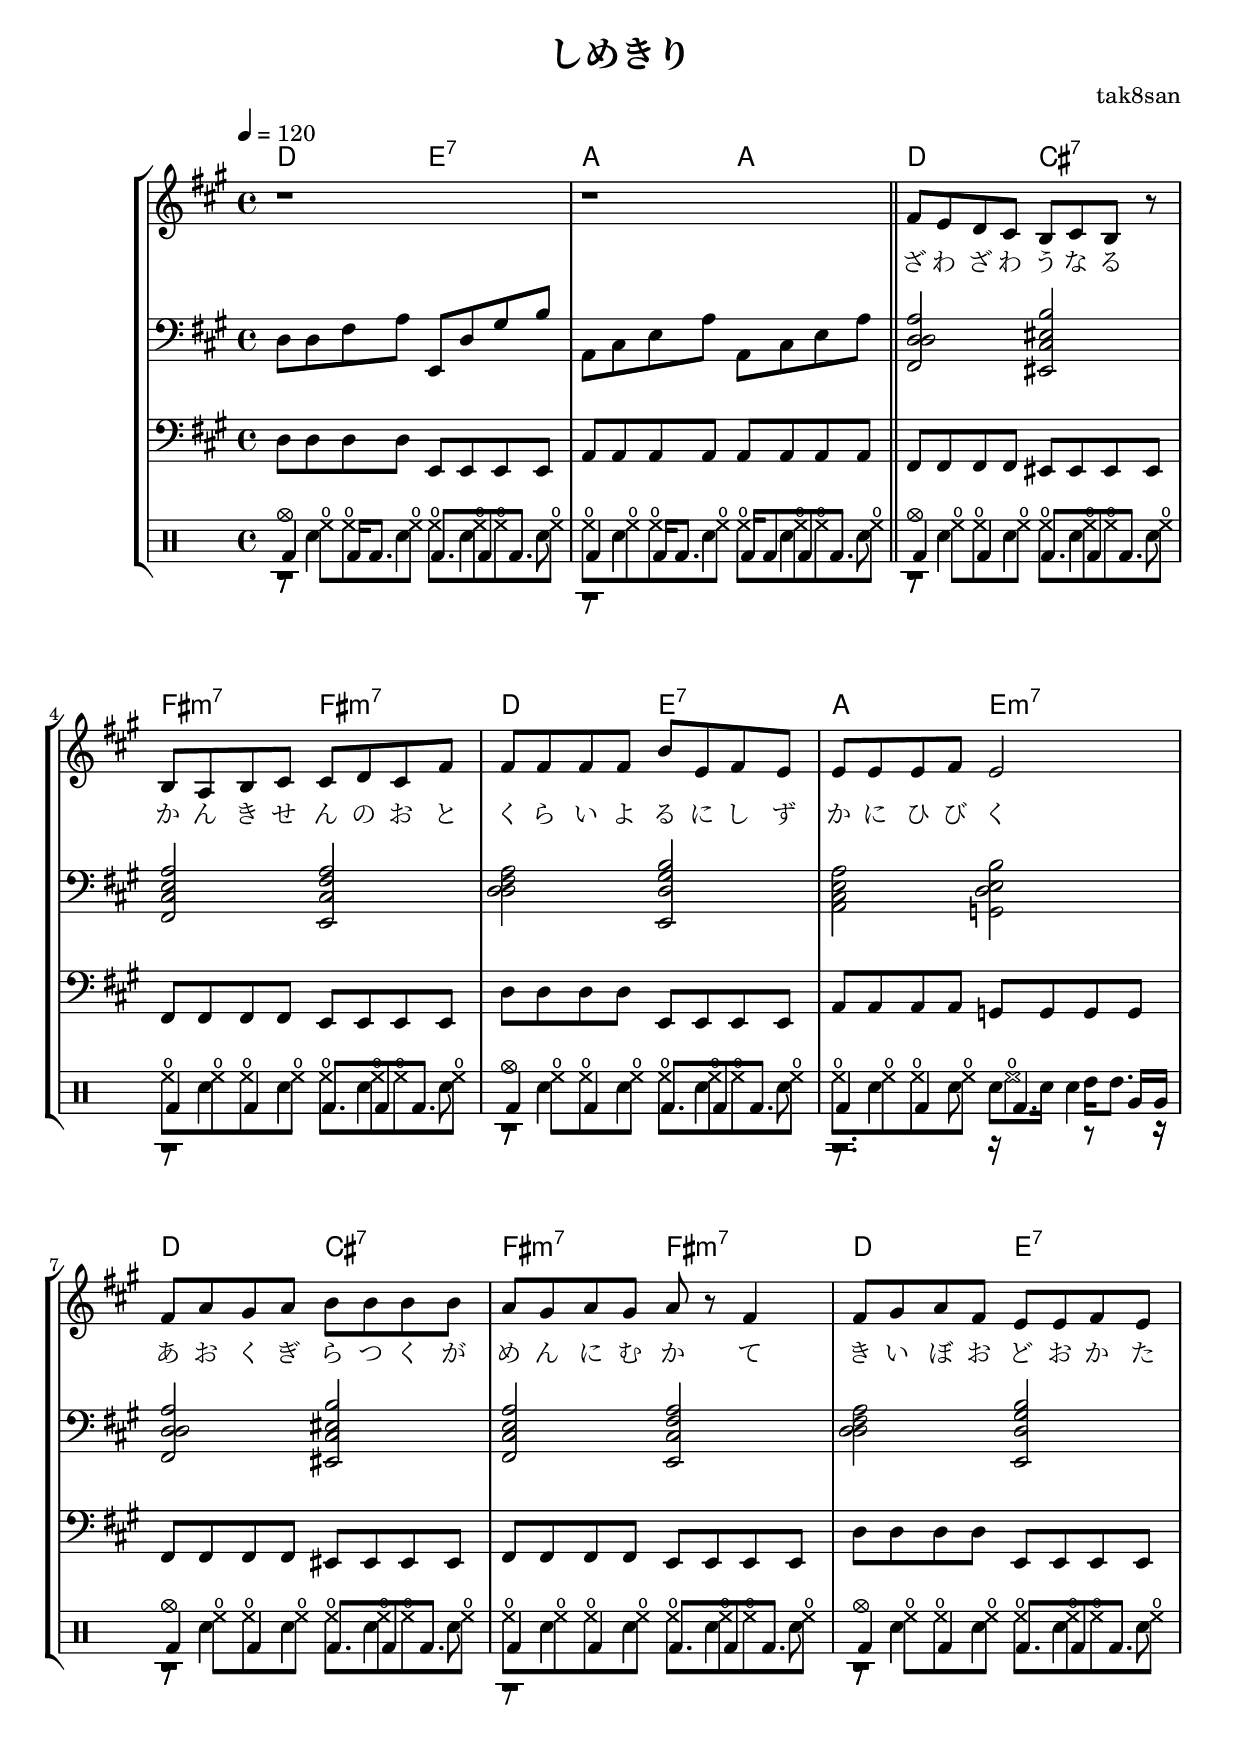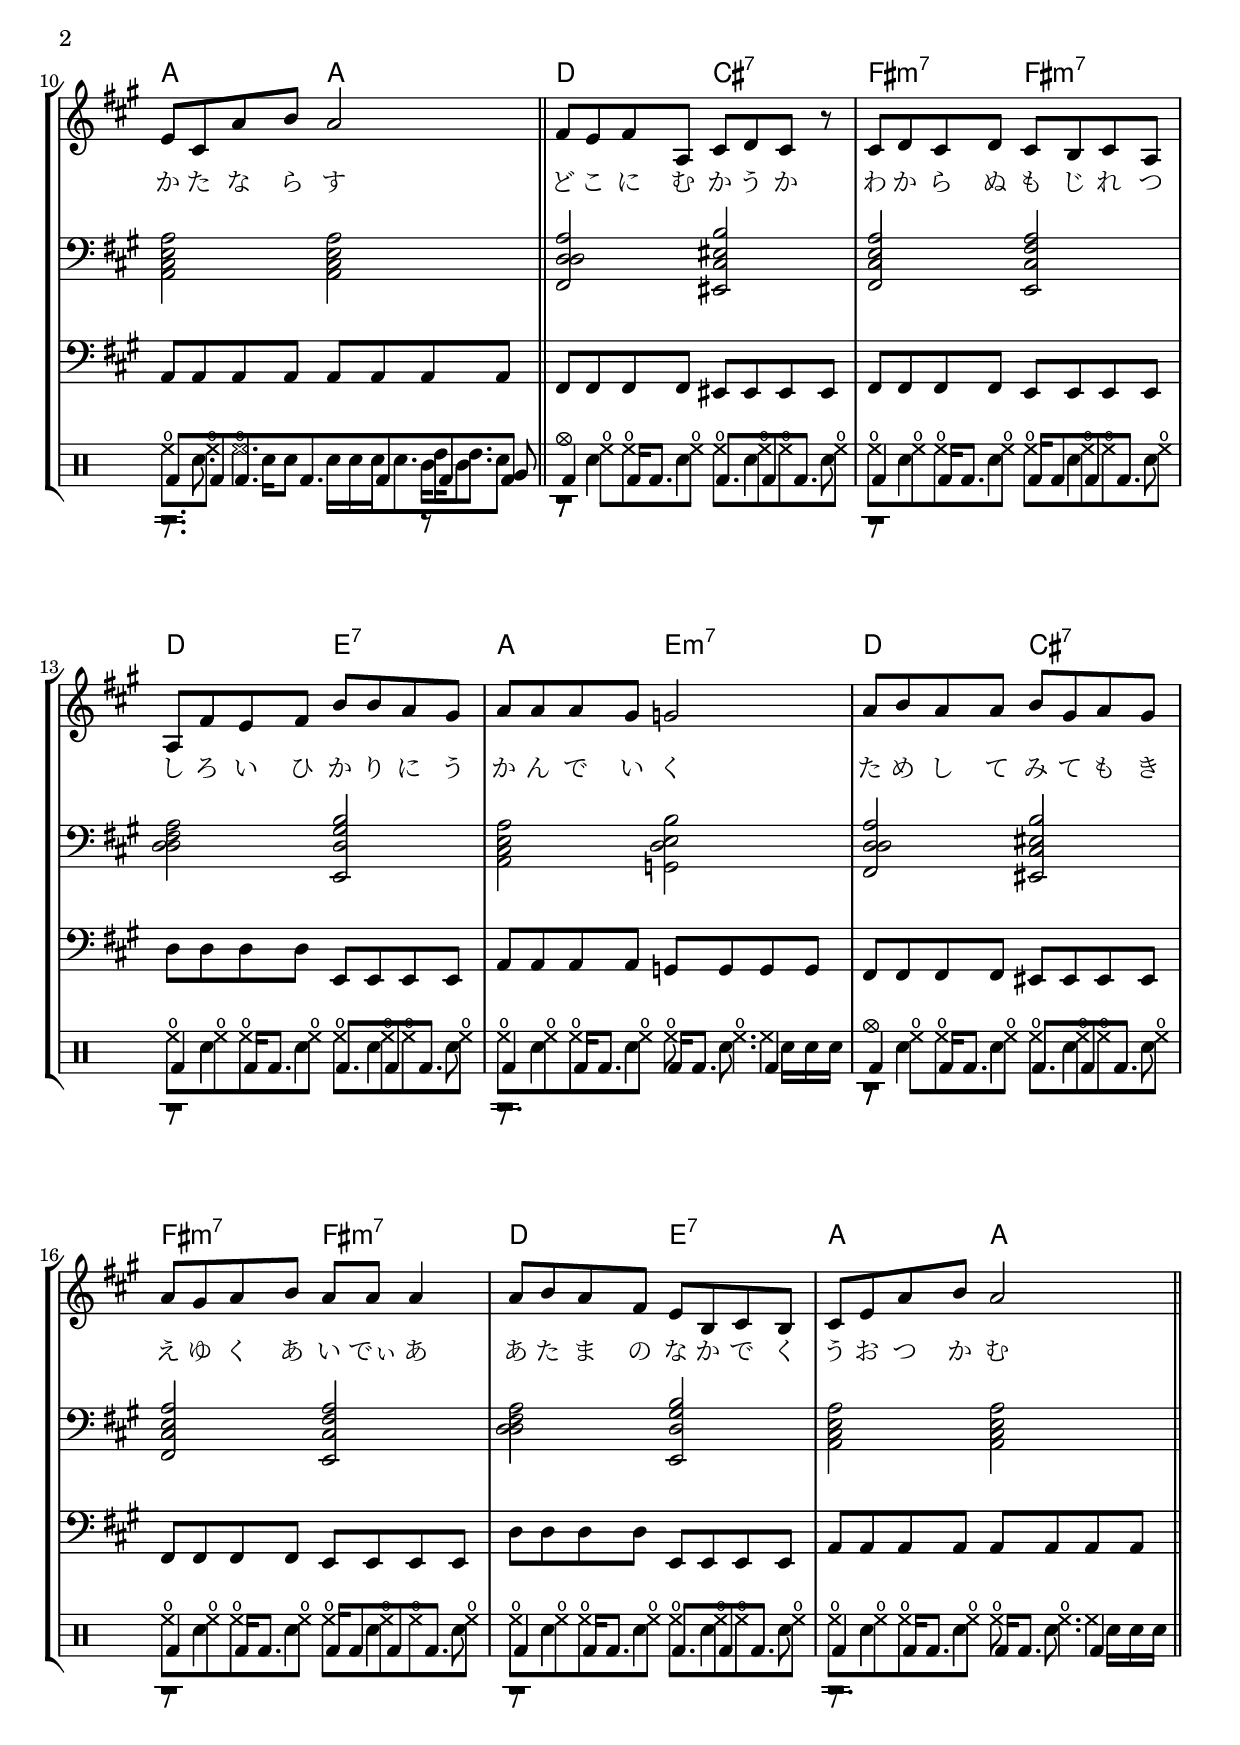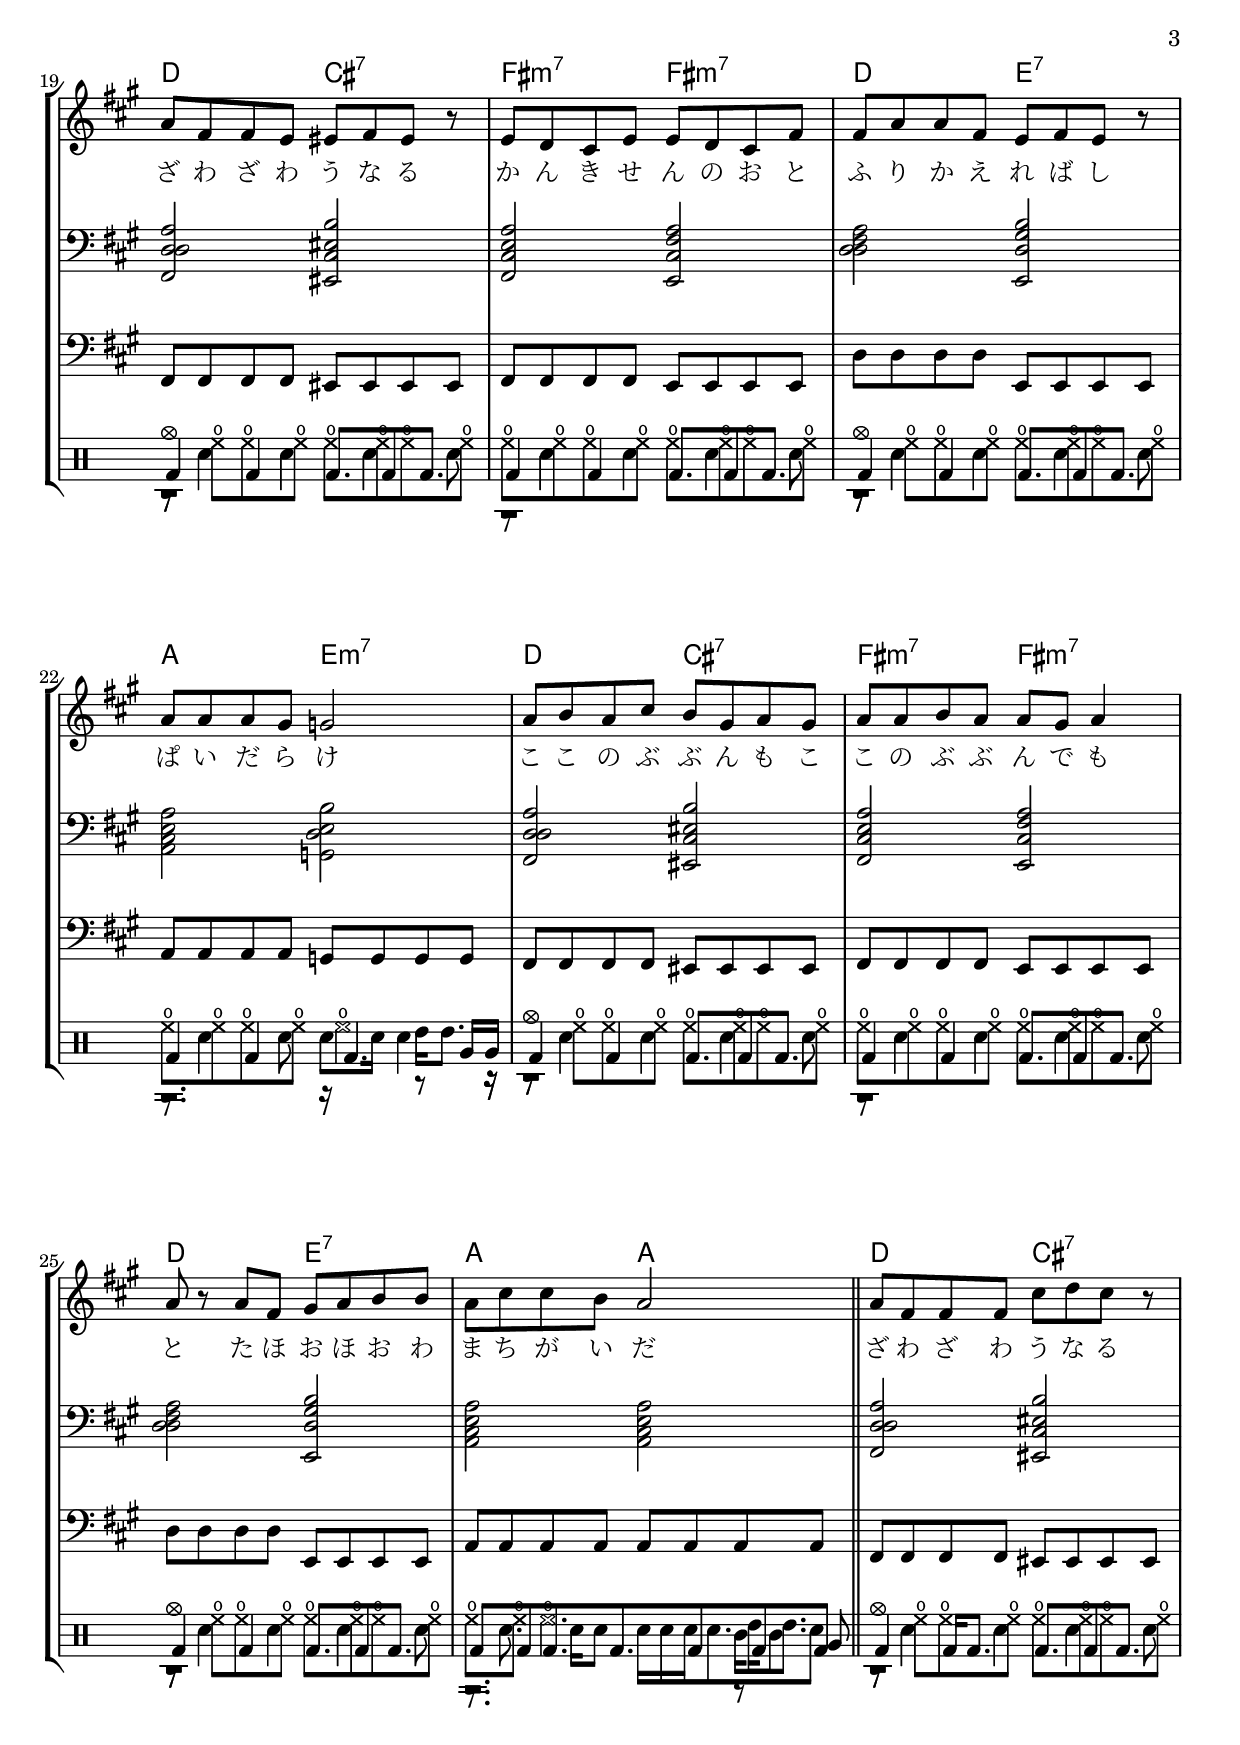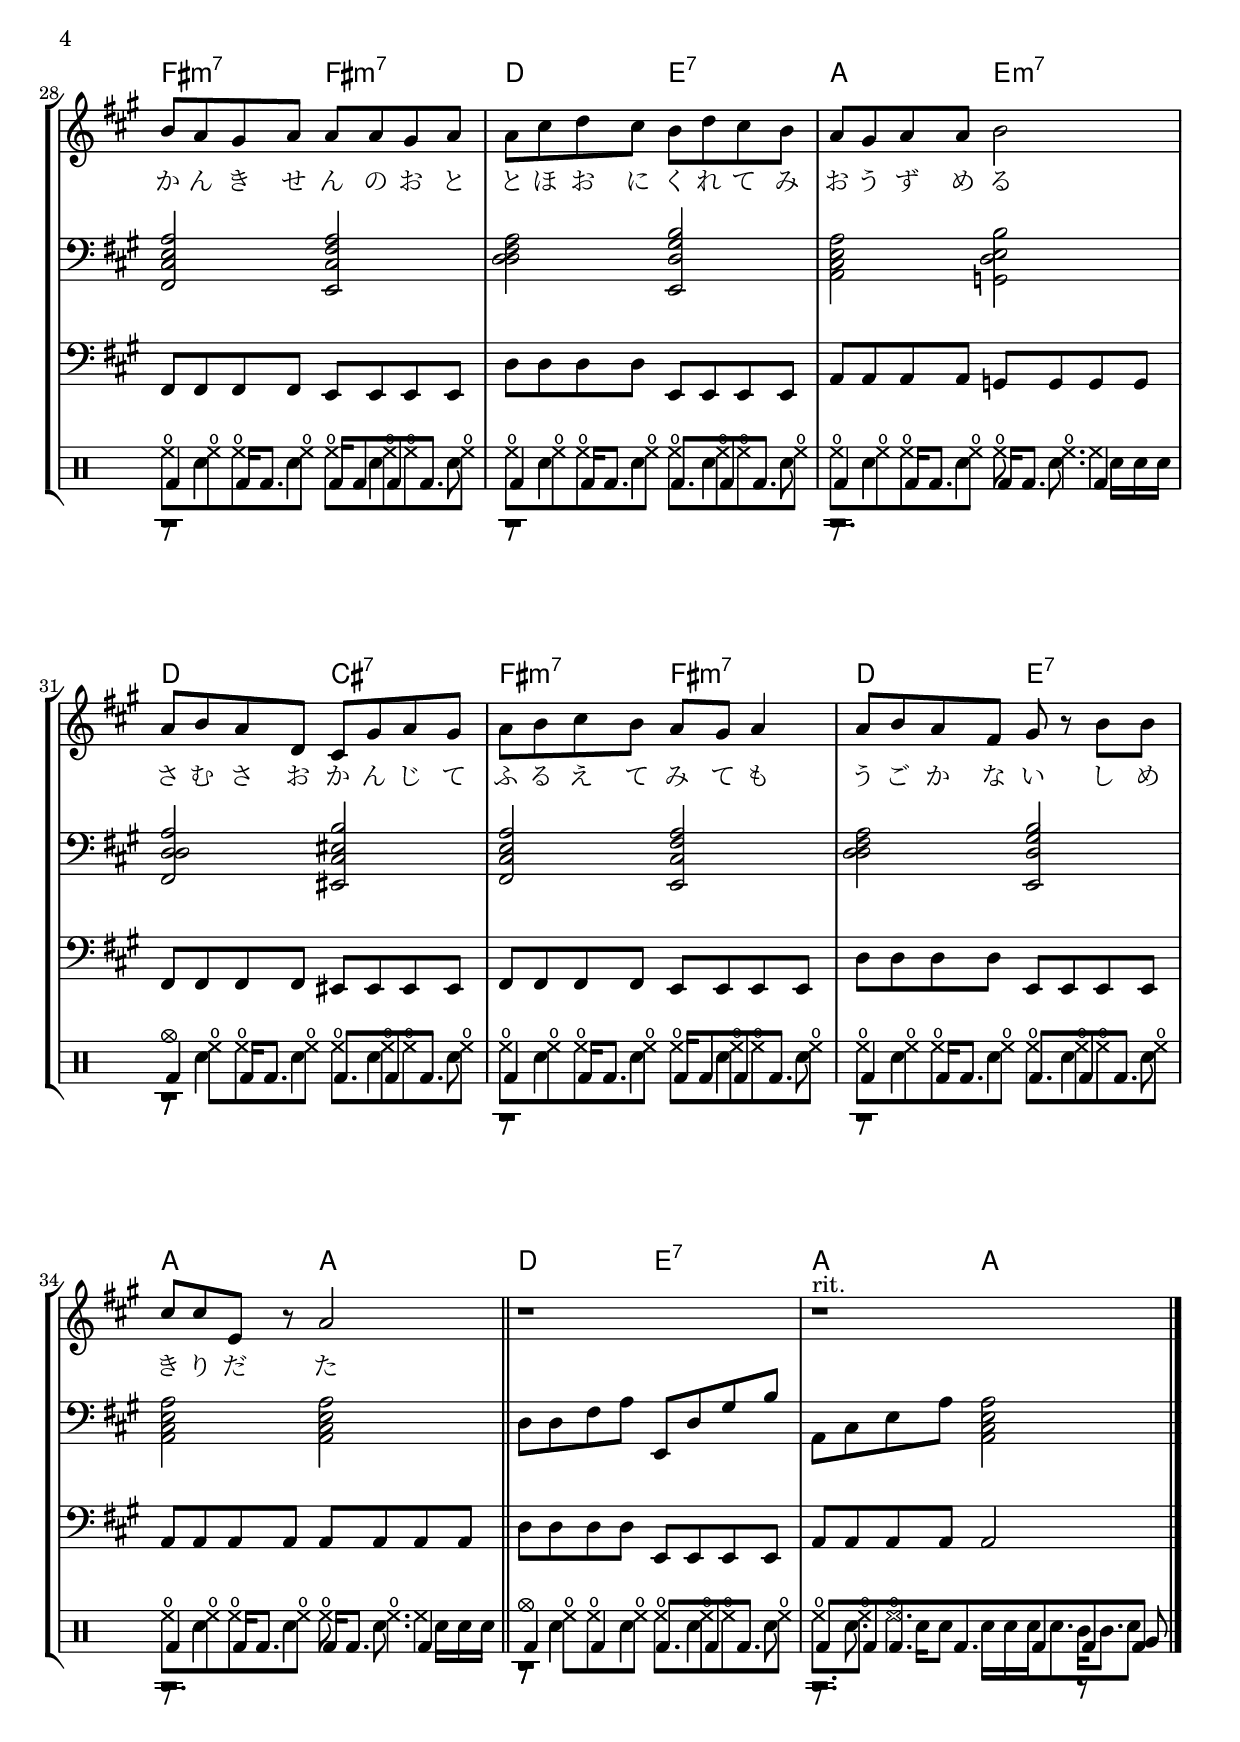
\version "2.12.1"

\header {
	title = \markup {しめきり}
	composer = \markup \center-column {tak8san}
}

harmony = \chordmode {
	d2 e:7 a a 

	d cis:7 fis:min7 fis:min7 d e:7 a e:min7 d cis:7 fis:min7 fis:min7 d e:7 a a 

	d cis:7 fis:min7 fis:min7 d e:7 a e:min7 d cis:7 fis:min7 fis:min7 d e:7 a a 

	d cis:7 fis:min7 fis:min7 d e:7 a e:min7 d cis:7 fis:min7 fis:min7 d e:7 a a 

	d cis:7 fis:min7 fis:min7 d e:7 a e:min7 d cis:7 fis:min7 fis:min7 d e:7 a a 

	d e:7 a a 
}

melody = {
	\key a \major
	\tempo 4 = 120
	r1 | r1   
	\set Staff.midiInstrument = #"mmi0.42"
	\set Staff.midiMinimumVolume = #0.7
	\set Staff.midiMaximumVolume = #0.9
	fis'8  e'8  d'8  cis'8  b8  cis'8  b8  r8 
	b8  a8  b8  cis'8  cis'8  d'8  cis'8  fis'8 
	fis'8  fis'8  fis'8  fis'8  b'8  e'8  fis'8  e'8 
	e'8  e'8  e'8  fis'8  e'2 
	fis'8  a'8  gis'8  a'8  b'8  b'8  b'8  b'8 
	a'8  gis'8  a'8  gis'8  a'8  r8  fis'4 
	fis'8  gis'8  a'8  fis'8  e'8  e'8  fis'8  e'8 
	e'8  cis'8  a'8  b'8  a'2
	\set Staff.midiInstrument = #"mmi0.42"
	\set Staff.midiMinimumVolume = #0.7
	\set Staff.midiMaximumVolume = #0.9
	fis'8  e'8  fis'8  a8  cis'8  d'8  cis'8  r8 
	cis'8  d'8  cis'8  d'8  cis'8  b8  cis'8  a8 
	a8  fis'8  e'8  fis'8  b'8  b'8  a'8  gis'8 
	a'8  a'8  a'8  gis'8  g'2 
	a'8  b'8  a'8  a'8  b'8  gis'8  a'8  gis'8 
	a'8  gis'8  a'8  b'8  a'8  a'8  a'4 
	a'8  b'8  a'8  fis'8  e'8  b8  cis'8  b8 
	cis'8  e'8  a'8  b'8  a'2
	\set Staff.midiInstrument = #"mmi0.42"
	\set Staff.midiMinimumVolume = #0.7
	\set Staff.midiMaximumVolume = #0.9
	a'8  fis'8  fis'8  e'8  eis'8  fis'8  eis'8  r8 
	e'8  d'8  cis'8  e'8  e'8  d'8  cis'8  fis'8 
	fis'8  a'8  a'8  fis'8  e'8  fis'8  e'8  r8 
	a'8  a'8  a'8  gis'8  g'2 
	a'8  b'8  a'8  cis''8  b'8  gis'8  a'8  gis'8 
	a'8  a'8  b'8  a'8  a'8  gis'8  a'4 
	a'8  r8  a'8  fis'8  gis'8  a'8  b'8  b'8 
	a'8  cis''8  cis''8  b'8  a'2
	\set Staff.midiInstrument = #"mmi0.42"
	\set Staff.midiMinimumVolume = #0.7
	\set Staff.midiMaximumVolume = #0.9
	a'8  fis'8  fis'8  fis'8  cis''8  d''8  cis''8  r8 
	b'8  a'8  gis'8  a'8  a'8  a'8  gis'8  a'8 
	a'8  cis''8  d''8  cis''8  b'8  d''8  cis''8  b'8 
	a'8  gis'8  a'8  a'8  b'2 
	a'8  b'8  a'8  d'8  cis'8  gis'8  a'8  gis'8 
	a'8  b'8  cis''8  b'8  a'8  gis'8  a'4 
	a'8  b'8  a'8  fis'8  gis'8  r8  b'8  b'8 
	cis''8  cis''8  e'8  r8  a'2
	r1 | r1^"rit." \bar "|."
}

words = \lyricmode {
	
	ざ  わ  ざ  わ  う  な  る  か  ん  き  せ  ん  の  お  と  く  ら  い  よ  る  に  し  ず  か  に  ひ  び  く  あ  お  く  ぎ  ら  つ  く  が  め  ん  に  む  か  て  き  い  ぼ  お  ど  お  か  た  か  た  な  ら  す  
	ど  こ  に  む  か  う  か  わ  か  ら  ぬ  も  じ  れ  つ  し  ろ  い  ひ  か  り  に  う  か  ん  で  い  く  た  め  し  て  み  て  も  き  え  ゆ  く  あ  い  でぃ  あ  あ  た  ま  の  な  か  で  く  う  お  つ  か  む  
	ざ  わ  ざ  わ  う  な  る  か  ん  き  せ  ん  の  お  と  ふ  り  か  え  れ  ば  し  ぱ  い  だ  ら  け  こ  こ  の  ぶ  ぶ  ん  も  こ  こ  の  ぶ  ぶ  ん  で  も  と  た  ほ  お  ほ  お  わ  ま  ち  が  い  だ  
	ざ  わ  ざ  わ  う  な  る  か  ん  き  せ  ん  の  お  と  と  ほ  お  に  く  れ  て  み  お  う  ず  め  る  さ  む  さ  お  か  ん  じ  て  ふ  る  え  て  み  て  も  う  ご  か  な  い  し  め  き  り  だ  た  
	
}

tempochange = {
	\tempo 4 = 120
	r1 | r1 \bar "||"
	\tempo 4 = 120
	r1 | r1 | r1 | r1 | r1 | r1 | r1 | r1 \bar "||"
	\tempo 4 = 120
	r1 | r1 | r1 | r1 | r1 | r1 | r1 | r1 \bar "||"
	\tempo 4 = 120
	r1 | r1 | r1 | r1 | r1 | r1 | r1 | r1 \bar "||"
	\tempo 4 = 120
	r1 | r1 | r1 | r1 | r1 | r1 | r1 | r1 \bar "||"
	\tempo 4 = 120
	r1 | \tempo 4 = 90 r2 \tempo 4 = 80 r2 \bar "|."
}

mainacc = {
	\clef bass
	\set Staff.midiInstrument = #"Rock Organ"
	\set Staff.midiMinimumVolume = #0.3
	\set Staff.midiMaximumVolume = #0.6
	\key a \major
	\tempo 4 = 120
	d8 d8 fis8 a8
	e,8 d8 gis8 b8
	a,8 cis8 e8 a8
	a,8 cis8 e8 a8
	\bar "||"

	\set Staff.midiInstrument = #"Rock Organ"
	\set Staff.midiMinimumVolume = #0.3
	\set Staff.midiMaximumVolume = #0.6
	<fis, d d a>2
	<eis, cis eis b>2
	<fis, cis e a>2
	<e, cis fis a>2
	<d d fis a>2
	<e, d gis b>2
	<a, cis e a>2
	<g, d e b>2
	<fis, d d a>2
	<eis, cis eis b>2
	<fis, cis e a>2
	<e, cis fis a>2
	<d d fis a>2
	<e, d gis b>2
	<a, cis e a>2
	<a, cis e a>2
	\bar "||"

	\set Staff.midiInstrument = #"Rock Organ"
	\set Staff.midiMinimumVolume = #0.3
	\set Staff.midiMaximumVolume = #0.6
	<fis, d d a>2
	<eis, cis eis b>2
	<fis, cis e a>2
	<e, cis fis a>2
	<d d fis a>2
	<e, d gis b>2
	<a, cis e a>2
	<g, d e b>2
	<fis, d d a>2
	<eis, cis eis b>2
	<fis, cis e a>2
	<e, cis fis a>2
	<d d fis a>2
	<e, d gis b>2
	<a, cis e a>2
	<a, cis e a>2
	\bar "||"

	\set Staff.midiInstrument = #"Rock Organ"
	\set Staff.midiMinimumVolume = #0.3
	\set Staff.midiMaximumVolume = #0.6
	<fis, d d a>2
	<eis, cis eis b>2
	<fis, cis e a>2
	<e, cis fis a>2
	<d d fis a>2
	<e, d gis b>2
	<a, cis e a>2
	<g, d e b>2
	<fis, d d a>2
	<eis, cis eis b>2
	<fis, cis e a>2
	<e, cis fis a>2
	<d d fis a>2
	<e, d gis b>2
	<a, cis e a>2
	<a, cis e a>2
	\bar "||"

	\set Staff.midiInstrument = #"Rock Organ"
	\set Staff.midiMinimumVolume = #0.3
	\set Staff.midiMaximumVolume = #0.6
	<fis, d d a>2
	<eis, cis eis b>2
	<fis, cis e a>2
	<e, cis fis a>2
	<d d fis a>2
	<e, d gis b>2
	<a, cis e a>2
	<g, d e b>2
	<fis, d d a>2
	<eis, cis eis b>2
	<fis, cis e a>2
	<e, cis fis a>2
	<d d fis a>2
	<e, d gis b>2
	<a, cis e a>2
	<a, cis e a>2
	\bar "||"

	\set Staff.midiInstrument = #"Rock Organ"
	\set Staff.midiMinimumVolume = #0.3
	\set Staff.midiMaximumVolume = #0.6
	d8 d8 fis8 a8
	e,8 d8 gis8 b8
	a,8 cis8 e8 a8
	<a, cis e a>2
	\bar "|."
}

subacc = {
	\clef bass
	\set Staff.midiInstrument = #"Fretless Bass"
	\set Staff.midiMinimumVolume = #0.3
	\set Staff.midiMaximumVolume = #0.6
	\key a \major
	\tempo 4 = 120
	d8 d8 d8 d8
	e,8 e,8 e,8 e,8
	a,8 a,8 a,8 a,8
	a,8 a,8 a,8 a,8
	\bar "||"

	\set Staff.midiInstrument = #"Fretless Bass"
	\set Staff.midiMinimumVolume = #0.3
	\set Staff.midiMaximumVolume = #0.6
	fis,8 fis,8 fis,8 fis,8
	eis,8 eis,8 eis,8 eis,8
	fis,8 fis,8 fis,8 fis,8
	e,8 e,8 e,8 e,8
	d8 d8 d8 d8
	e,8 e,8 e,8 e,8
	a,8 a,8 a,8 a,8
	g,8 g,8 g,8 g,8
	fis,8 fis,8 fis,8 fis,8
	eis,8 eis,8 eis,8 eis,8
	fis,8 fis,8 fis,8 fis,8
	e,8 e,8 e,8 e,8
	d8 d8 d8 d8
	e,8 e,8 e,8 e,8
	a,8 a,8 a,8 a,8
	a,8 a,8 a,8 a,8
	\bar "||"

	\set Staff.midiInstrument = #"Fretless Bass"
	\set Staff.midiMinimumVolume = #0.3
	\set Staff.midiMaximumVolume = #0.6
	fis,8 fis,8 fis,8 fis,8
	eis,8 eis,8 eis,8 eis,8
	fis,8 fis,8 fis,8 fis,8
	e,8 e,8 e,8 e,8
	d8 d8 d8 d8
	e,8 e,8 e,8 e,8
	a,8 a,8 a,8 a,8
	g,8 g,8 g,8 g,8
	fis,8 fis,8 fis,8 fis,8
	eis,8 eis,8 eis,8 eis,8
	fis,8 fis,8 fis,8 fis,8
	e,8 e,8 e,8 e,8
	d8 d8 d8 d8
	e,8 e,8 e,8 e,8
	a,8 a,8 a,8 a,8
	a,8 a,8 a,8 a,8
	\bar "||"

	\set Staff.midiInstrument = #"Fretless Bass"
	\set Staff.midiMinimumVolume = #0.3
	\set Staff.midiMaximumVolume = #0.6
	fis,8 fis,8 fis,8 fis,8
	eis,8 eis,8 eis,8 eis,8
	fis,8 fis,8 fis,8 fis,8
	e,8 e,8 e,8 e,8
	d8 d8 d8 d8
	e,8 e,8 e,8 e,8
	a,8 a,8 a,8 a,8
	g,8 g,8 g,8 g,8
	fis,8 fis,8 fis,8 fis,8
	eis,8 eis,8 eis,8 eis,8
	fis,8 fis,8 fis,8 fis,8
	e,8 e,8 e,8 e,8
	d8 d8 d8 d8
	e,8 e,8 e,8 e,8
	a,8 a,8 a,8 a,8
	a,8 a,8 a,8 a,8
	\bar "||"

	\set Staff.midiInstrument = #"Fretless Bass"
	\set Staff.midiMinimumVolume = #0.3
	\set Staff.midiMaximumVolume = #0.6
	fis,8 fis,8 fis,8 fis,8
	eis,8 eis,8 eis,8 eis,8
	fis,8 fis,8 fis,8 fis,8
	e,8 e,8 e,8 e,8
	d8 d8 d8 d8
	e,8 e,8 e,8 e,8
	a,8 a,8 a,8 a,8
	g,8 g,8 g,8 g,8
	fis,8 fis,8 fis,8 fis,8
	eis,8 eis,8 eis,8 eis,8
	fis,8 fis,8 fis,8 fis,8
	e,8 e,8 e,8 e,8
	d8 d8 d8 d8
	e,8 e,8 e,8 e,8
	a,8 a,8 a,8 a,8
	a,8 a,8 a,8 a,8
	\bar "||"

	\set Staff.midiInstrument = #"Fretless Bass"
	\set Staff.midiMinimumVolume = #0.3
	\set Staff.midiMaximumVolume = #0.6
	d8 d8 d8 d8
	e,8 e,8 e,8 e,8
	a,8 a,8 a,8 a,8
	a,2
	\bar "|."
}

percA = {
	\drummode {
	cymc1  |r1  \bar "||"
	r8 hho8 hho8 hho8 hho8 hho8 hho8 hho8  |hho8 hho8 hho8 hho8 hho8 hho8 hho8 hho8  |r8 hho8 hho8 hho8 hho8 hho8 hho8 hho8  |hho8 hho8 hho8 hho8 hho2  |r8 hho8 hho8 hho8 hho8 hho8 hho8 hho8  |hho8 hho8 hho8 hho8 hho8 hho8 hho8 hho8  |r8 hho8 hho8 hho8 hho8 hho8 hho8 hho8  |hho8 hho8 hho2.  \bar "||"
	cymc1  |r1  |r1  |r1  |cymc1  |r1  |r1  |r1  \bar "||"
	r8 hho8 hho8 hho8 hho8 hho8 hho8 hho8  |hho8 hho8 hho8 hho8 hho8 hho8 hho8 hho8  |r8 hho8 hho8 hho8 hho8 hho8 hho8 hho8  |hho8 hho8 hho8 hho8 hho2  |r8 hho8 hho8 hho8 hho8 hho8 hho8 hho8  |hho8 hho8 hho8 hho8 hho8 hho8 hho8 hho8  |r8 hho8 hho8 hho8 hho8 hho8 hho8 hho8  |hho8 hho8 hho2.  \bar "||"
	cymc1  |r1  |r1  |r1  |cymc1  |r1  |r1  |r1  \bar "||"
	r8 hho8 hho8 hho8 hho8 hho8 hho8 hho8  |hho8 hho8 hho2.  \bar "|."
	}
}

percB = {
	\drummode {
	r8 hho8 hho8 hho8 hho8 hho8 hho8 hho8  |hho8 hho8 hho8 hho8 hho8 hho8 hho8 hho8  \bar "||"
	r8 sn4 sn4 sn4 sn8  |r8 sn4 sn4 sn4 sn8  |r8 sn4 sn4 sn4 sn8  |r8 sn4 sn8 sn8 sn16 sn4 r16  |r8 sn4 sn4 sn4 sn8  |r8 sn4 sn4 sn4 sn8  |r8 sn4 sn4 sn4 sn8  |r8 sn8. sn16 sn8 sn16 sn16 sn16 sn8. sn8  \bar "||"
	r8 hho8 hho8 hho8 hho8 hho8 hho8 hho8  |hho8 hho8 hho8 hho8 hho8 hho8 hho8 hho8  |hho8 hho8 hho8 hho8 hho8 hho8 hho8 hho8  |hho8 hho8 hho8 hho8 hho8 hho4.  |r8 hho8 hho8 hho8 hho8 hho8 hho8 hho8  |hho8 hho8 hho8 hho8 hho8 hho8 hho8 hho8  |hho8 hho8 hho8 hho8 hho8 hho8 hho8 hho8  |hho8 hho8 hho8 hho8 hho8 hho4.  \bar "||"
	r8 sn4 sn4 sn4 sn8  |r8 sn4 sn4 sn4 sn8  |r8 sn4 sn4 sn4 sn8  |r8 sn4 sn8 sn8 sn16 sn4 r16  |r8 sn4 sn4 sn4 sn8  |r8 sn4 sn4 sn4 sn8  |r8 sn4 sn4 sn4 sn8  |r8 sn8. sn16 sn8 sn16 sn16 sn16 sn8. sn8  \bar "||"
	r8 hho8 hho8 hho8 hho8 hho8 hho8 hho8  |hho8 hho8 hho8 hho8 hho8 hho8 hho8 hho8  |hho8 hho8 hho8 hho8 hho8 hho8 hho8 hho8  |hho8 hho8 hho8 hho8 hho8 hho4.  |r8 hho8 hho8 hho8 hho8 hho8 hho8 hho8  |hho8 hho8 hho8 hho8 hho8 hho8 hho8 hho8  |hho8 hho8 hho8 hho8 hho8 hho8 hho8 hho8  |hho8 hho8 hho8 hho8 hho8 hho4.  \bar "||"
	r8 sn4 sn4 sn4 sn8  |r8 sn8. sn16 sn8 sn16 sn16 sn16 sn8. sn8  \bar "|."
	}
}

percC = {
	\drummode {
	r1  |r1  \bar "||"
	bd4 bd4 bd8. bd8 bd8.  |bd4 bd4 bd8. bd8 bd8.  |bd4 bd4 bd8. bd8 bd8.  |bd4 bd4 r16 bd4. r16  |bd4 bd4 bd8. bd8 bd8.  |bd4 bd4 bd8. bd8 bd8.  |bd4 bd4 bd8. bd8 bd8.  |bd8 bd8 bd8. bd8. bd8 bd8 bd8  \bar "||"
	r1  |r1  |r1  |r2. hh4  |r1  |r1  |r1  |r2. hh4  \bar "||"
	bd4 bd4 bd8. bd8 bd8.  |bd4 bd4 bd8. bd8 bd8.  |bd4 bd4 bd8. bd8 bd8.  |bd4 bd4 r16 bd4. r16  |bd4 bd4 bd8. bd8 bd8.  |bd4 bd4 bd8. bd8 bd8.  |bd4 bd4 bd8. bd8 bd8.  |bd8 bd8 bd8. bd8. bd8 bd8 bd8  \bar "||"
	r1  |r1  |r1  |r2. hh4  |r1  |r1  |r1  |r2. hh4  \bar "||"
	bd4 bd4 bd8. bd8 bd8.  |bd8 bd8 bd8. bd8. bd8 bd8 bd8  \bar "|."
	}
}

percD = {
	\drummode {
	r8 sn4 sn4 sn4 sn8  |r8 sn4 sn4 sn4 sn8  \bar "||"
	cymc1  |r1  |cymc1  |r1  |cymc1  |r1  |cymc1  |r1  \bar "||"
	r8 sn4 sn4 sn4 sn8  |r8 sn4 sn4 sn4 sn8  |r8 sn4 sn4 sn4 sn8  |r8 sn4 sn4 sn8. sn16 sn16 sn16  |r8 sn4 sn4 sn4 sn8  |r8 sn4 sn4 sn4 sn8  |r8 sn4 sn4 sn4 sn8  |r8 sn4 sn4 sn8. sn16 sn16 sn16  \bar "||"
	cymc1  |r1  |cymc1  |r1  |cymc1  |r1  |cymc1  |r1  \bar "||"
	r8 sn4 sn4 sn4 sn8  |r8 sn4 sn4 sn4 sn8  |r8 sn4 sn4 sn4 sn8  |r8 sn4 sn4 sn8. sn16 sn16 sn16  |r8 sn4 sn4 sn4 sn8  |r8 sn4 sn4 sn4 sn8  |r8 sn4 sn4 sn4 sn8  |r8 sn4 sn4 sn8. sn16 sn16 sn16  \bar "||"
	cymc1  |r1  \bar "|."
	}
}

percE = {
	\drummode {
	bd4 bd16 bd8. bd8. bd8 bd8.  |bd4 bd16 bd8. bd16 bd8 bd8 bd8.  \bar "||"
	r1 |r1 |r1 |r2. tommh16 tommh8.  |r1 |r1 |r1 |r2. tommh16 tommh8.  \bar "||"
	bd4 bd16 bd8. bd8. bd8 bd8.  |bd4 bd16 bd8. bd16 bd8 bd8 bd8.  |bd4 bd16 bd8. bd8. bd8 bd8.  |bd4 bd16 bd8. bd16 bd8. bd4  |bd4 bd16 bd8. bd8. bd8 bd8.  |bd4 bd16 bd8. bd16 bd8 bd8 bd8.  |bd4 bd16 bd8. bd8. bd8 bd8.  |bd4 bd16 bd8. bd16 bd8. bd4  \bar "||"
	r1 |r1 |r1 |r2. tommh16 tommh8.  |r1 |r1 |r1 |r2. tommh16 tommh8.  \bar "||"
	bd4 bd16 bd8. bd8. bd8 bd8.  |bd4 bd16 bd8. bd16 bd8 bd8 bd8.  |bd4 bd16 bd8. bd8. bd8 bd8.  |bd4 bd16 bd8. bd16 bd8. bd4  |bd4 bd16 bd8. bd8. bd8 bd8.  |bd4 bd16 bd8. bd16 bd8 bd8 bd8.  |bd4 bd16 bd8. bd8. bd8 bd8.  |bd4 bd16 bd8. bd16 bd8. bd4  \bar "||"
	r1 |r1 \bar "|."
	}
}

percF = {
	\drummode {
	r1 | r1 \bar "||"
	r1 |r1 |r1 |r2. r8 tomfh16 tomfh16  |r1 |r1 |r1 |r2. r8 tomfh8  \bar "||"
	r1 | r1 | r1 | r1 | r1 | r1 | r1 | r1 \bar "||"
	r1 |r1 |r1 |r2. r8 tomfh16 tomfh16  |r1 |r1 |r1 |r2. r8 tomfh8  \bar "||"
	r1 | r1 | r1 | r1 | r1 | r1 | r1 | r1 \bar "||"
	r1 |r2. r8 tomfh8  \bar "|."
	}
}

percG = {
	\drummode {
	r1 | r1 \bar "||"
	r1 |r1 |r1 |r1 |r1 |r1 |r1 |r2. tomml16 tomml8.  \bar "||"
	r1 | r1 | r1 | r1 | r1 | r1 | r1 | r1 \bar "||"
	r1 |r1 |r1 |r1 |r1 |r1 |r1 |r2. tomml16 tomml8.  \bar "||"
	r1 | r1 | r1 | r1 | r1 | r1 | r1 | r1 \bar "||"
	r1 |r2. tomml16 tomml8.  \bar "|."
	}
}

\score {
	<<
		\new StaffGroup <<
			\new ChordNames {\harmony}
			\new Voice = "melody" {\melody}
			\new Lyrics \lyricsto "melody" \words
			\new Staff = "mainacc" {\mainacc}
			\new Staff = "subacc" {\subacc}
			\new DrumStaff <<
				\new DrumVoice {\percA}
				\new DrumVoice {\percB}
				\new DrumVoice {\percC}
				\new DrumVoice {\percD}
				\new DrumVoice {\percE}
				\new DrumVoice {\percF}
				\new DrumVoice {\percG}
			>>
		>>
	>>
	\layout { }
}
